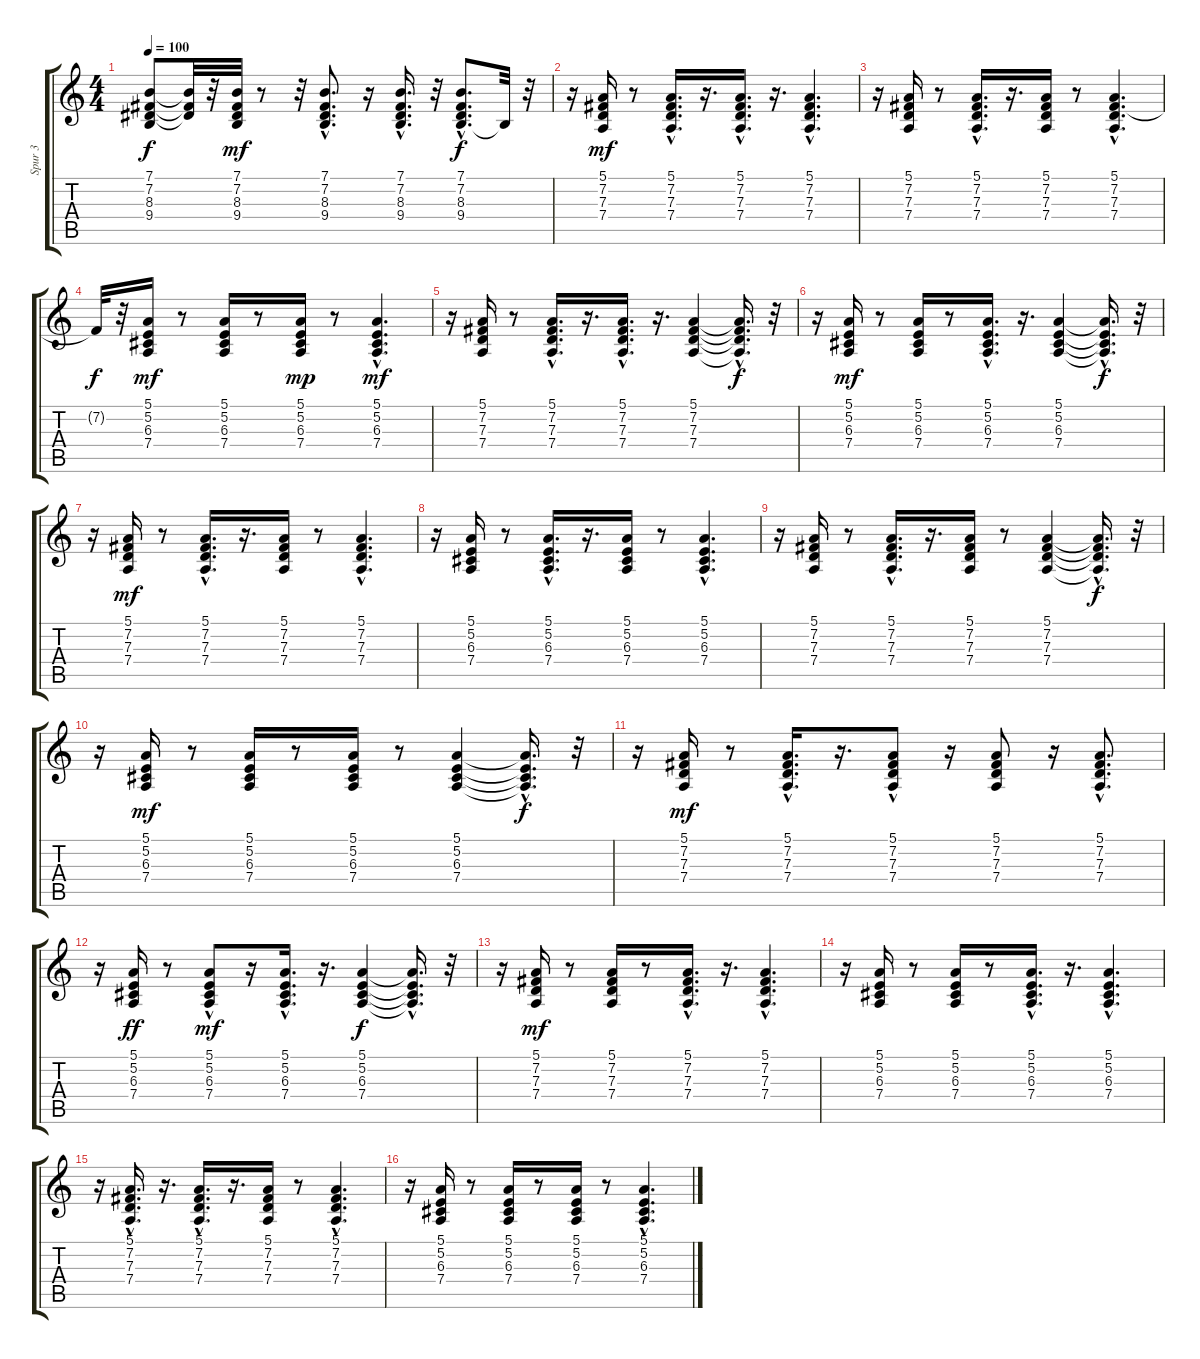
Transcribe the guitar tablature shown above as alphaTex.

\track ("Spur 3" "Spur 3") {instrument brightacousticpiano}
\staff {score tabs}
\tuning (E4 B3 G3 D3 A2 E2) {hide}
\ts (4 4)
\tempo 100
\clef g2
\ks c
(7.1 7.2 8.3 9.4).8{dy f} (7.1{t} 7.2{t} 8.3{t}).32 r.32 (7.1 7.2 8.3 9.4).32{dy mf} r.8 r.32 (7.1{hac} 7.2{hac} 8.3{hac} 9.4{hac}).8{d} r.16 (7.1 7.2{hac} 8.3 9.4).16{d} r.32 (7.1{hac} 7.2{hac} 8.3{hac} 9.4{hac}).8{d dy f} 9.4{t}.32 r.32 |
r.16 (5.1 7.2 7.3 7.4).16{dy mf} r.8 (5.1{hac} 7.2{hac} 7.3{hac} 7.4{hac}).16{d} r.16{d} (5.1 7.2{hac} 7.3{hac} 7.4{hac}).16{d} r.16{d} (5.1 7.2{hac} 7.3{hac} 7.4{hac}).4{d} |
r.16 (5.1 7.2 7.3 7.4).16 r.8 (5.1 7.2{hac} 7.3{hac} 7.4{hac}).16{d} r.16{d} (5.1 7.2 7.3 7.4).16 r.8 (5.1{hac} 7.2{hac} 7.3{hac} 7.4{hac}).4{d} |
7.2{t}.32{dy f} r.32 (5.1 5.2 6.3 7.4).16{dy mf} r.8 (5.1 5.2 6.3 7.4).16 r.8 (5.1 5.2 6.3 7.4).16{dy mp} r.8 (5.1 5.2{hac} 6.3{hac} 7.4).4{d dy mf} |
r.16 (5.1 7.2 7.3 7.4).16 r.8 (5.1 7.2 7.3{hac} 7.4{hac}).16{d} r.16{d} (5.1 7.2 7.3{hac} 7.4).16{d} r.16{d} (5.1 7.2 7.3 7.4).4 (5.1{hac t} 7.2{hac t} 7.3{hac t} 7.4{hac t}).16{d dy f} r.32 |
r.16 (5.1 5.2 6.3 7.4).16{dy mf} r.8 (5.1 5.2 6.3 7.4).16 r.8 (5.1 5.2{hac} 6.3{hac} 7.4{hac}).16{d} r.16{d} (5.1 5.2 6.3 7.4).4 (5.1{t} 5.2{hac t} 6.3{hac t} 7.4{hac t}).16{d dy f} r.32 |
r.16 (5.1 7.2 7.3 7.4).16{dy mf} r.8 (5.1 7.2{hac} 7.3{hac} 7.4{hac}).16{d} r.16{d} (5.1 7.2 7.3 7.4).16 r.8 (5.1 7.2 7.3 7.4{hac}).4{d} |
r.16 (5.1 5.2 6.3 7.4).16 r.8 (5.1 5.2{hac} 6.3{hac} 7.4).16{d} r.16{d} (5.1 5.2 6.3 7.4).16 r.8 (5.1 5.2{hac} 6.3 7.4).4{d} |
r.16 (5.1 7.2 7.3 7.4).16 r.8 (5.1 7.2 7.3 7.4{hac}).16{d} r.16{d} (5.1 7.2 7.3 7.4).16 r.8 (5.1 7.2 7.3 7.4).4 (5.1{t} 7.2{hac t} 7.3{hac t} 7.4{hac t}).16{d dy f} r.32 |
r.16 (5.1 5.2 6.3 7.4).16{dy mf} r.8 (5.1 5.2 6.3 7.4).16 r.8 (5.1 5.2 6.3 7.4).16 r.8 (5.1 5.2 6.3 7.4).4 (5.1{t} 5.2{hac t} 6.3{hac t} 7.4{hac t}).16{d dy f} r.32 |
r.16 (5.1 7.2 7.3 7.4).16{dy mf} r.8 (5.1 7.2{hac} 7.3{hac} 7.4{hac}).16{d} r.16{d} (5.1{hac} 7.2 7.3 7.4).8 r.16 (5.1 7.2 7.3 7.4).8 r.16 (5.1 7.2 7.3 7.4{hac}).8{d} |
r.16 (5.1 5.2 6.3 7.4).16{dy ff} r.8 (5.1{hac} 5.2{hac} 6.3 7.4{hac}).8{dy mf} r.16 (5.1{hac} 5.2{hac} 6.3{hac} 7.4{hac}).16{d} r.16{d} (5.1 5.2 6.3 7.4).4{dy f} (5.1{t} 5.2{hac t} 6.3{hac t} 7.4{hac t}).16{d} r.32 |
r.16 (5.1 7.2 7.3 7.4).16{dy mf} r.8 (5.1 7.2 7.3 7.4).16 r.8 (5.1 7.2 7.3 7.4{hac}).16{d} r.16{d} (5.1 7.2 7.3{hac} 7.4{hac}).4{d} |
r.16 (5.1 5.2 6.3 7.4).16 r.8 (5.1 5.2 6.3 7.4).16 r.8 (5.1 5.2{hac} 6.3 7.4).16{d} r.16{d} (5.1 5.2 6.3{hac} 7.4{hac}).4{d} |
r.16 (5.1 7.2 7.3 7.4{hac}).16{d} r.16{d} (5.1 7.2 7.3 7.4{hac}).16{d} r.16{d} (5.1 7.2 7.3 7.4).16 r.8 (5.1 7.2 7.3 7.4{hac}).4{d} |
r.16 (5.1 5.2 6.3 7.4).16 r.8 (5.1 5.2 6.3 7.4).16 r.8 (5.1 5.2 6.3 7.4).16 r.8 (5.1 5.2{hac} 6.3{hac} 7.4{hac}).4{d}
